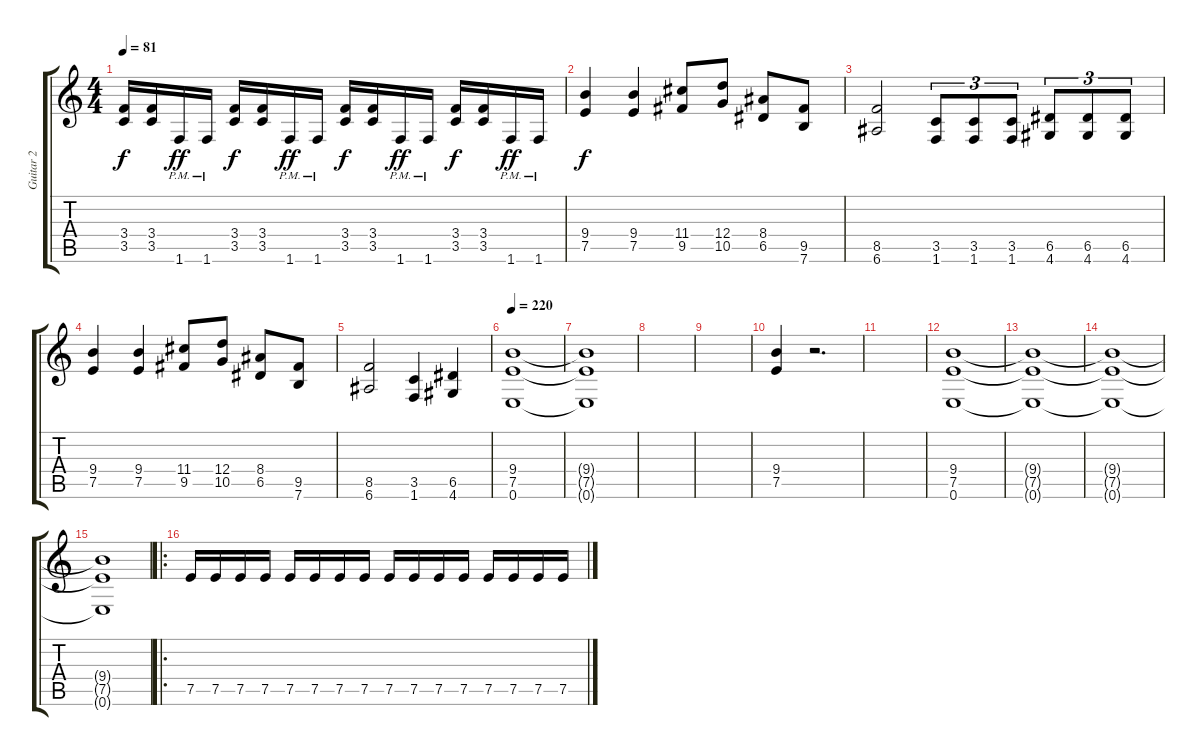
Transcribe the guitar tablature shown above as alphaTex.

\track ("Guitar 2" "Guitar 2") {instrument overdrivenguitar}
\staff {score tabs}
\tuning (E4 B3 G3 D3 A2 E2) {hide}
\ts (4 4)
\tempo 81
\clef g2
\ks c
(3.4 3.5).16{dy f} (3.4 3.5).16 1.6{pm}.16{dy ff} 1.6{pm}.16 (3.4 3.5).16{dy f} (3.4 3.5).16 1.6{pm}.16{dy ff} 1.6{pm}.16 (3.4 3.5).16{dy f} (3.4 3.5).16 1.6{pm}.16{dy ff} 1.6{pm}.16 (3.4 3.5).16{dy f} (3.4 3.5).16 1.6{pm}.16{dy ff} 1.6{pm}.16 |
(9.4 7.5).4{dy f} (9.4 7.5).4 (11.4 9.5).8 (12.4 10.5).8 (8.4 6.5).8 (9.5 7.6).8 |
(8.5 6.6).2 (3.5 1.6).8{tu (3 2)} (3.5 1.6).8{tu (3 2)} (3.5 1.6).8{tu (3 2)} (6.5 4.6).8{tu (3 2)} (6.5 4.6).8{tu (3 2)} (6.5 4.6).8{tu (3 2)} |
(9.4 7.5).4 (9.4 7.5).4 (11.4 9.5).8 (12.4 10.5).8 (8.4 6.5).8 (9.5 7.6).8 |
(8.5 6.6).2 (3.5 1.6).4 (6.5 4.6).4 |
\tempo 220
(9.4 7.5 0.6).1 |
(9.4{t} 7.5{t} 0.6{t}).1 |
|
|
(9.4 7.5).4 r.2{d} |
|
(9.4 7.5 0.6).1 |
(9.4{t} 7.5{t} 0.6{t}).1 |
(9.4{t} 7.5{t} 0.6{t}).1 |
(9.4{t} 7.5{t} 0.6{t}).1 |
\ro
7.5.16 7.5.16 7.5.16 7.5.16 7.5.16 7.5.16 7.5.16 7.5.16 7.5.16 7.5.16 7.5.16 7.5.16 7.5.16 7.5.16 7.5.16 7.5.16
